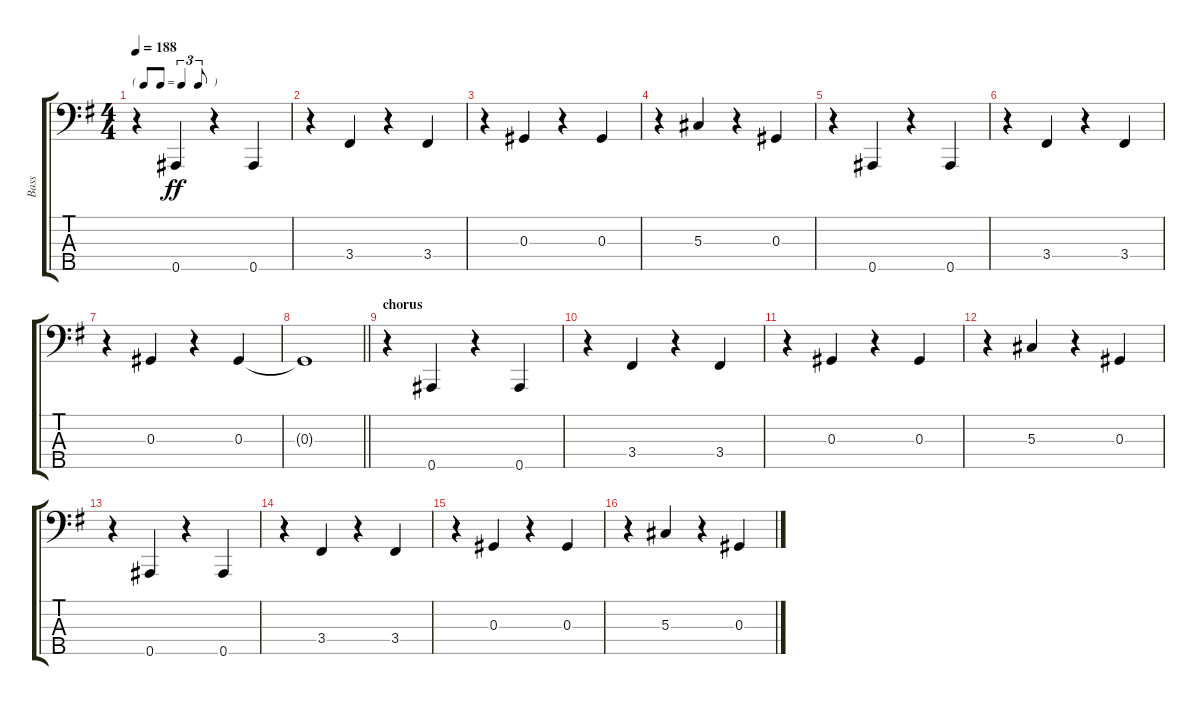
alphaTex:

\track ("Bass" "Bass") {instrument electricbassfinger}
\staff {score tabs}
\tuning (Gb2 Db2 Ab1 Eb1 Bb0) {hide}
\ts (4 4)
\tf triplet8th
\tempo 188
\clef f4
\ks g
r.4{dy ff} 0.5.4 r.4 0.5.4 |
r.4 3.4.4 r.4 3.4.4 |
r.4 0.3.4 r.4 0.3.4 |
r.4 5.3.4 r.4 0.3.4 |
r.4 0.5.4 r.4 0.5.4 |
r.4 3.4.4 r.4 3.4.4 |
r.4 0.3.4 r.4 0.3.4 |
\barLineRight lightlight
0.3{t}.1 |
\section ("" "chorus")
r.4 0.5.4 r.4 0.5.4 |
r.4 3.4.4 r.4 3.4.4 |
r.4 0.3.4 r.4 0.3.4 |
r.4 5.3.4 r.4 0.3.4 |
r.4 0.5.4 r.4 0.5.4 |
r.4 3.4.4 r.4 3.4.4 |
r.4 0.3.4 r.4 0.3.4 |
r.4 5.3.4 r.4 0.3.4
